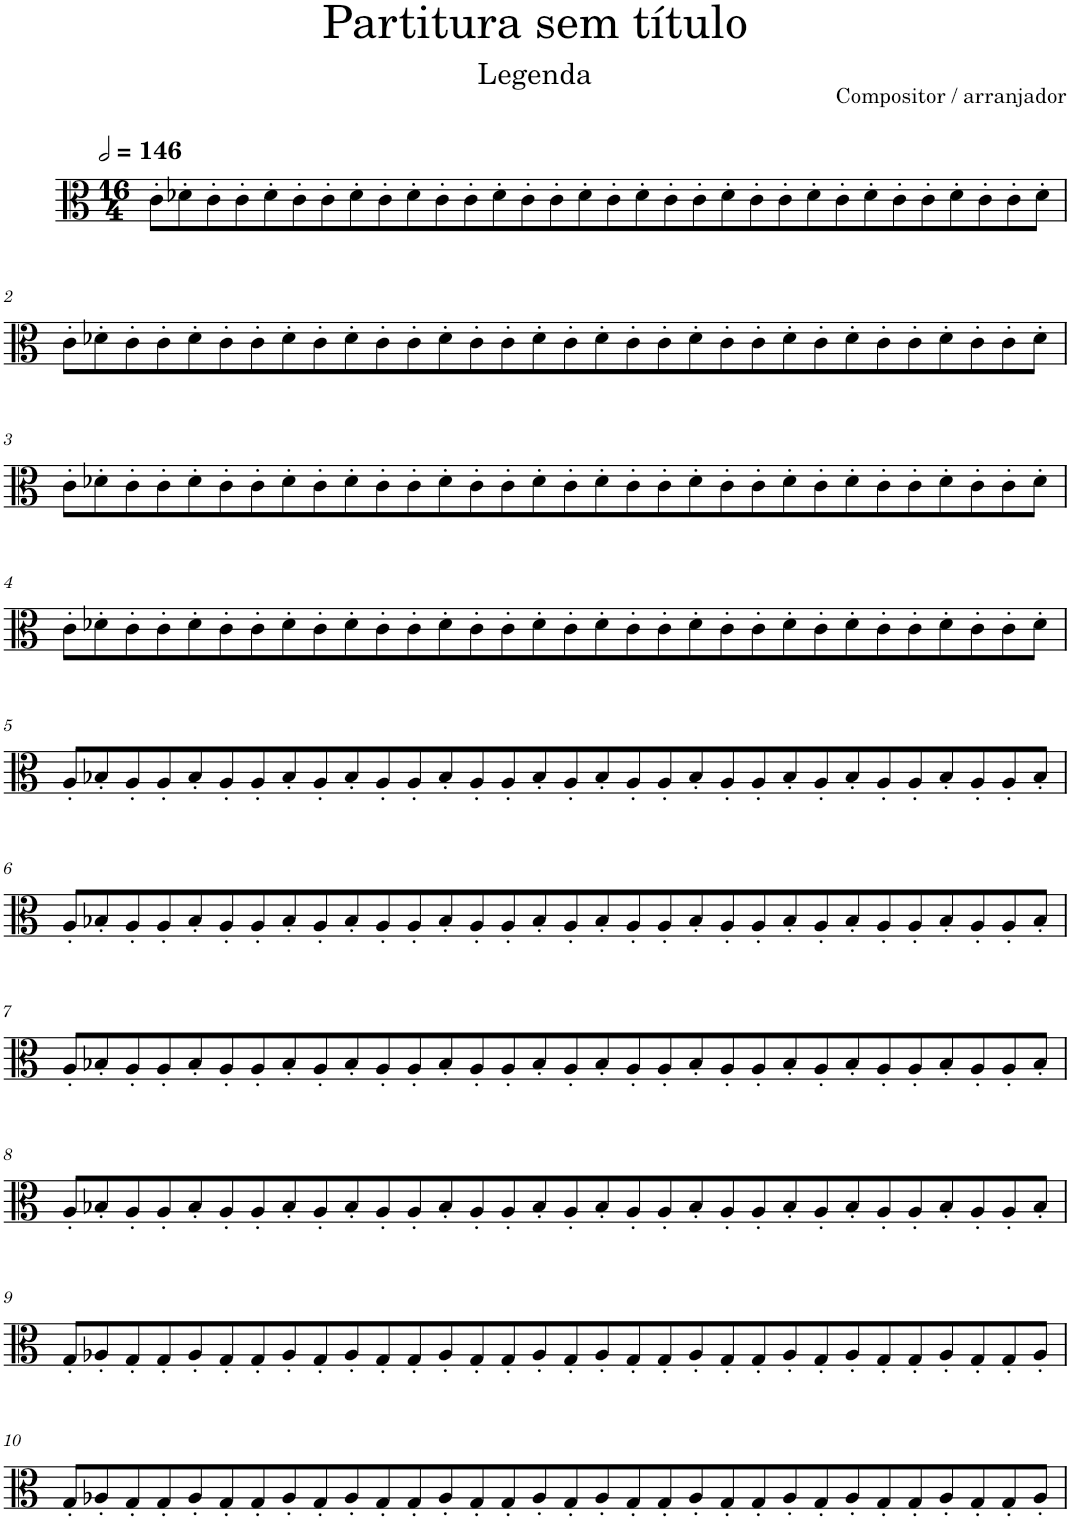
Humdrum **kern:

**kern
*part1
*staff1
*I"Viola
*I'Vla.
*clefC3
*k[]
*M16/4
*MM292
=1
8c'\L
8d-X'\
8c'\
8c'\
8d-'\
8c'\
8c'\
8d-'\
8c'\
8d-'\
8c'\
8c'\
8d-'\
8c'\
8c'\
8d-'\
8c'\
8d-'\
8c'\
8c'\
8d-'\
8c'\
8c'\
8d-'\
8c'\
8d-'\
8c'\
8c'\
8d-'\
8c'\
8c'\
8d-'\J
!!LO:LB:g=z
=2
8c'\L
8d-X'\
8c'\
8c'\
8d-'\
8c'\
8c'\
8d-'\
8c'\
8d-'\
8c'\
8c'\
8d-'\
8c'\
8c'\
8d-'\
8c'\
8d-'\
8c'\
8c'\
8d-'\
8c'\
8c'\
8d-'\
8c'\
8d-'\
8c'\
8c'\
8d-'\
8c'\
8c'\
8d-'\J
!!LO:LB:g=z
=3
8c'\L
8d-X'\
8c'\
8c'\
8d-'\
8c'\
8c'\
8d-'\
8c'\
8d-'\
8c'\
8c'\
8d-'\
8c'\
8c'\
8d-'\
8c'\
8d-'\
8c'\
8c'\
8d-'\
8c'\
8c'\
8d-'\
8c'\
8d-'\
8c'\
8c'\
8d-'\
8c'\
8c'\
8d-'\J
!!LO:LB:g=z
=4
8c'\L
8d-X'\
8c'\
8c'\
8d-'\
8c'\
8c'\
8d-'\
8c'\
8d-'\
8c'\
8c'\
8d-'\
8c'\
8c'\
8d-'\
8c'\
8d-'\
8c'\
8c'\
8d-'\
8c'\
8c'\
8d-'\
8c'\
8d-'\
8c'\
8c'\
8d-'\
8c'\
8c'\
8d-'\J
!!LO:LB:g=z
=5
8A'/L
8B-X'/
8A'/
8A'/
8B-'/
8A'/
8A'/
8B-'/
8A'/
8B-'/
8A'/
8A'/
8B-'/
8A'/
8A'/
8B-'/
8A'/
8B-'/
8A'/
8A'/
8B-'/
8A'/
8A'/
8B-'/
8A'/
8B-'/
8A'/
8A'/
8B-'/
8A'/
8A'/
8B-'/J
!!LO:LB:g=z
=6
8A'/L
8B-X'/
8A'/
8A'/
8B-'/
8A'/
8A'/
8B-'/
8A'/
8B-'/
8A'/
8A'/
8B-'/
8A'/
8A'/
8B-'/
8A'/
8B-'/
8A'/
8A'/
8B-'/
8A'/
8A'/
8B-'/
8A'/
8B-'/
8A'/
8A'/
8B-'/
8A'/
8A'/
8B-'/J
!!LO:LB:g=z
=7
8A'/L
8B-X'/
8A'/
8A'/
8B-'/
8A'/
8A'/
8B-'/
8A'/
8B-'/
8A'/
8A'/
8B-'/
8A'/
8A'/
8B-'/
8A'/
8B-'/
8A'/
8A'/
8B-'/
8A'/
8A'/
8B-'/
8A'/
8B-'/
8A'/
8A'/
8B-'/
8A'/
8A'/
8B-'/J
!!LO:LB:g=z
=8
8A'/L
8B-X'/
8A'/
8A'/
8B-'/
8A'/
8A'/
8B-'/
8A'/
8B-'/
8A'/
8A'/
8B-'/
8A'/
8A'/
8B-'/
8A'/
8B-'/
8A'/
8A'/
8B-'/
8A'/
8A'/
8B-'/
8A'/
8B-'/
8A'/
8A'/
8B-'/
8A'/
8A'/
8B-'/J
!!LO:LB:g=z
=9
8G'/L
8A-X'/
8G'/
8G'/
8A-'/
8G'/
8G'/
8A-'/
8G'/
8A-'/
8G'/
8G'/
8A-'/
8G'/
8G'/
8A-'/
8G'/
8A-'/
8G'/
8G'/
8A-'/
8G'/
8G'/
8A-'/
8G'/
8A-'/
8G'/
8G'/
8A-'/
8G'/
8G'/
8A-'/J
!!LO:LB:g=z
=10
8G'/L
8A-X'/
8G'/
8G'/
8A-'/
8G'/
8G'/
8A-'/
8G'/
8A-'/
8G'/
8G'/
8A-'/
8G'/
8G'/
8A-'/
8G'/
8A-'/
8G'/
8G'/
8A-'/
8G'/
8G'/
8A-'/
8G'/
8A-'/
8G'/
8G'/
8A-'/
8G'/
8G'/
8A-'/J
=
*-
